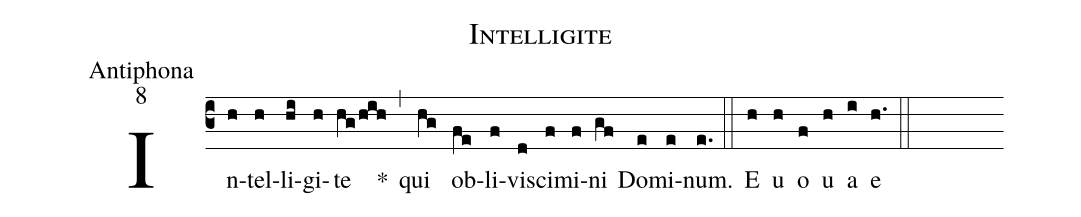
name:Intelligite;
office-part:Antiphona;
mode:8;
%%
(c3) In(h)tel(h)li(hi)gi(h)te(hg/hih) *(,) qui(hg) ob(fe)li(f)vis(d)ci(f)mi(f)ni(gf) Do(e)mi(e)num.(e.) (::) <eu>E(h) u(h) o(f) u(h) a(i) e</eu>(h.) (::)
